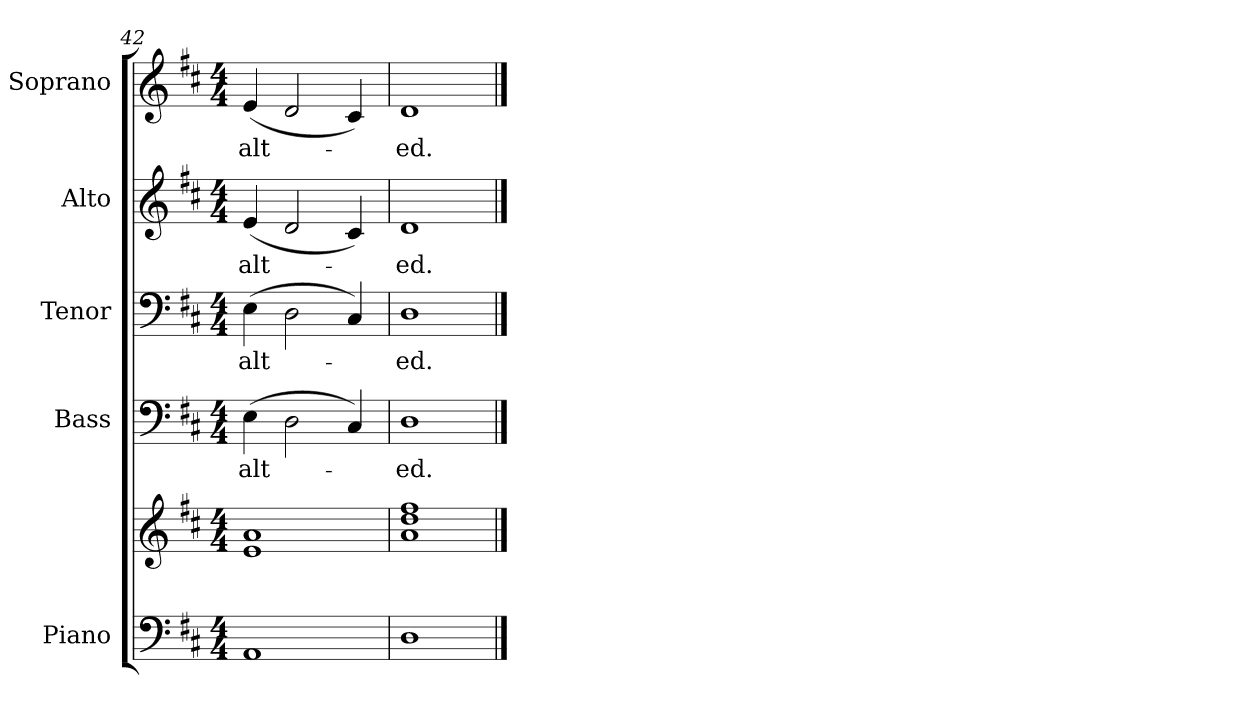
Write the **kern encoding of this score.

**kern	**kern	**kern	**text	**kern	**text	**kern	**text	**kern	**text
*part5	*part5	*part4	*part4	*part3	*part3	*part2	*part2	*part1	*part1
*staff6	*staff5	*staff4	*staff4	*staff3	*staff3	*staff2	*staff2	*staff1	*staff1
*I"Piano	*	*I"Bass	*	*I"Tenor	*	*I"Alto	*	*I"Soprano	*
*I'Pno.	*	*I'B.	*	*I'T.	*	*I'A.	*	*I'S.	*
*clefF4	*clefG2	*clefF4	*	*clefF4	*	*clefG2	*	*clefG2	*
*k[f#c#]	*k[f#c#]	*k[f#c#]	*	*k[f#c#]	*	*k[f#c#]	*	*k[f#c#]	*
*D:	*D:	*D:	*	*D:	*	*D:	*	*D:	*
*M4/4	*M4/4	*M4/4	*	*M4/4	*	*M4/4	*	*M4/4	*
=42	=42	=42	=42	=42	=42	=42	=42	=42	=42
!	!	!	!LO:LY:b:color=#000000	!	!	!	!	!	!
!	!	!	!	!	!LO:LY:b:color=#000000	!	!	!	!
!	!	!	!	!	!	!	!LO:LY:b:color=#000000	!	!
!	!	!	!	!	!	!	!	!	!LO:LY:b:color=#000000
1AAi	1ei 1ai	(4Ei\	-alt-	(4Ei\	-alt-	(4ei/	-alt-	(4ei/	-alt-
.	.	2Di\	.	2Di\	.	2di/	.	2di/	.
.	.	4C#i/)	.	4C#i/)	.	4c#i/)	.	4c#i/)	.
!!LO:PB:g=z
=43	=43	=43	=43	=43	=43	=43	=43	=43	=43
!	!	!	!LO:LY:b:color=#000000	!	!	!	!	!	!
!	!	!	!	!	!LO:LY:b:color=#000000	!	!	!	!
!	!	!	!	!	!	!	!LO:LY:b:color=#000000	!	!
!	!	!	!	!	!	!	!	!	!LO:LY:b:color=#000000
1Di	1ai 1ddi 1ff#i	1Di	-ed.	1Di	-ed.	1di	-ed.	1di	-ed.
==	==	==	==	==	==	==	==	==	==
*-	*-	*-	*-	*-	*-	*-	*-	*-	*-
